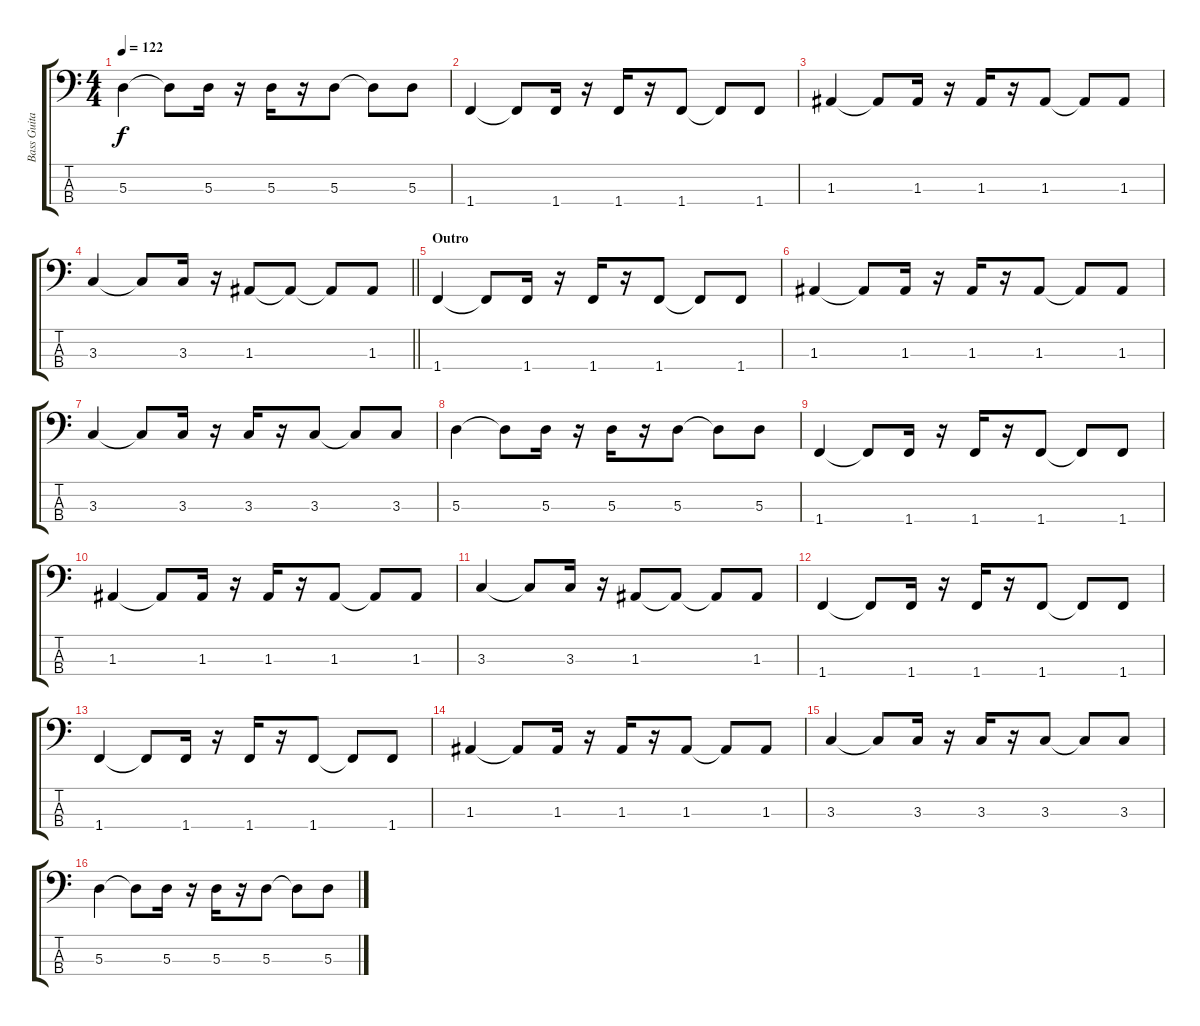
\track ("Bass Guitar" "Bass Guita") {instrument electricbassfinger}
\staff {score tabs}
\tuning (G2 D2 A1 E1) {hide}
\ts (4 4)
\tempo 122
\clef f4
\ks c
5.3.4{dy f} 5.3{t}.8 5.3.16 r.16 5.3.16 r.16 5.3.8 5.3{t}.8 5.3.8 |
1.4.4 1.4{t}.8 1.4.16 r.16 1.4.16 r.16 1.4.8 1.4{t}.8 1.4.8 |
1.3.4 1.3{t}.8 1.3.16 r.16 1.3.16 r.16 1.3.8 1.3{t}.8 1.3.8 |
\barLineRight lightlight
3.3.4 3.3{t}.8 3.3.16 r.16 1.3.8 1.3{t}.8 1.3{t}.8 1.3.8 |
\section ("" "Outro")
1.4.4 1.4{t}.8 1.4.16 r.16 1.4.16 r.16 1.4.8 1.4{t}.8 1.4.8 |
1.3.4 1.3{t}.8 1.3.16 r.16 1.3.16 r.16 1.3.8 1.3{t}.8 1.3.8 |
3.3.4 3.3{t}.8 3.3.16 r.16 3.3.16 r.16 3.3.8 3.3{t}.8 3.3.8 |
5.3.4 5.3{t}.8 5.3.16 r.16 5.3.16 r.16 5.3.8 5.3{t}.8 5.3.8 |
1.4.4 1.4{t}.8 1.4.16 r.16 1.4.16 r.16 1.4.8 1.4{t}.8 1.4.8 |
1.3.4 1.3{t}.8 1.3.16 r.16 1.3.16 r.16 1.3.8 1.3{t}.8 1.3.8 |
3.3.4 3.3{t}.8 3.3.16 r.16 1.3.8 1.3{t}.8 1.3{t}.8 1.3.8 |
1.4.4 1.4{t}.8 1.4.16 r.16 1.4.16 r.16 1.4.8 1.4{t}.8 1.4.8 |
1.4.4 1.4{t}.8 1.4.16 r.16 1.4.16 r.16 1.4.8 1.4{t}.8 1.4.8 |
1.3.4 1.3{t}.8 1.3.16 r.16 1.3.16 r.16 1.3.8 1.3{t}.8 1.3.8 |
3.3.4 3.3{t}.8 3.3.16 r.16 3.3.16 r.16 3.3.8 3.3{t}.8 3.3.8 |
5.3.4 5.3{t}.8 5.3.16 r.16 5.3.16 r.16 5.3.8 5.3{t}.8 5.3.8
